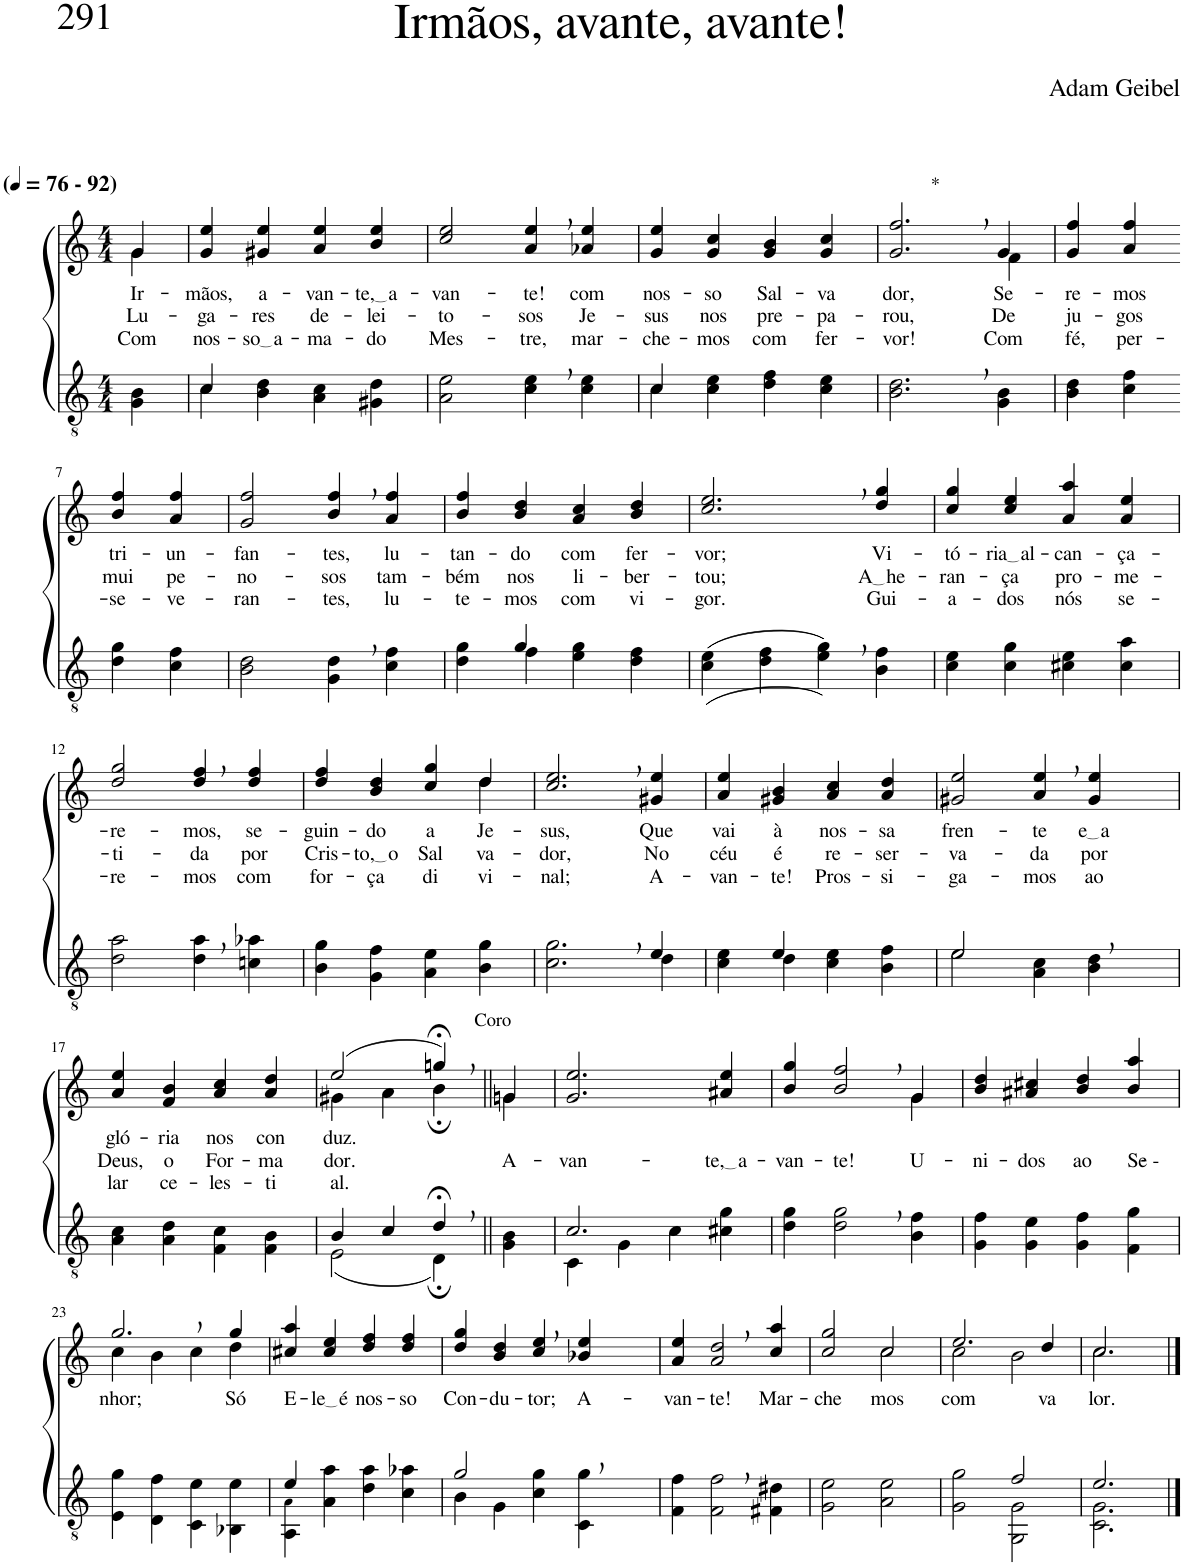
**kern	**kern	**text	**text	**text
*part2	*part1	*part1	*part1	*part1
*staff2	*staff1	*staff1	*staff1	*staff1
*I"Parte III e IV	*I"Parte I e II	*	*	*
*clefGv2	*clefG2	*	*	*
*Trd3c5	*Trd3c5	*	*	*
*k[]	*k[]	*	*	*
*M4/4	*M4/4	*	*	*
*MM76	*MM76	*	*	*
=1	=1	=1	=1	=1
*	*^	*	*	*
!	!LO:TX:a:B:t=(	!	!	!	!
!	!LO:TX:a:B:t=- 92)	!	!	!	!
!	!	!	!LO:LY:b	!LO:LY:b	!LO:LY:b
4G\ 4B\	4g/	4g\	Ir-	Lu-	Com
=2	=2	=2	=2	=2	=2
*^	*	*	*	*	*
!	!	!	!	!LO:LY:b	!LO:LY:b	!LO:LY:b
*	*	*v	*v	*	*	*
4c/	4c\	4g/ 4ee/	-mãos,	-ga-	nos-
!	!	!	!LO:LY:b	!LO:LY:b	!LO:LY:b
2.ryy	4B\ 4d\	4g#X/ 4ee/	a-	-res	so a
!	!	!	!LO:LY:b	!LO:LY:b	!LO:LY:b
.	4A\ 4c\	4a/ 4ee/	-van-	de-	-ma-
!	!	!	!LO:LY:b	!LO:LY:b	!LO:LY:b
.	4G#X\ 4d\	4b/ 4ee/	te, a	-lei-	-do
=3	=3	=3	=3	=3	=3
!	!	!	!LO:LY:b	!LO:LY:b	!LO:LY:b
*v	*v	*	*	*	*
2A\ 2e\	2cc/ 2ee/	-van-	-to-	Mes-
!	!	!LO:LY:b	!LO:LY:b	!LO:LY:b
4c\, 4e\,	4a/, 4ee/,	-te!	-sos	-tre,
!	!	!LO:LY:b	!LO:LY:b	!LO:LY:b
4c\ 4e\	4a-X/ 4ee/	com	Je-	mar-
=4	=4	=4	=4	=4
*^	*	*	*	*
!	!	!	!LO:LY:b	!LO:LY:b	!LO:LY:b
4c\	4c/	4g/ 4ee/	nos-	-sus	-che-
!	!	!	!LO:LY:b	!LO:LY:b	!LO:LY:b
4c\ 4e\	2.ryy	4g/ 4cc/	-so	nos	-mos
!	!	!	!LO:LY:b	!LO:LY:b	!LO:LY:b
4d\ 4f\	.	4g/ 4b/	Sal-	pre-	com
!	!	!	!LO:LY:b	!LO:LY:b	!LO:LY:b
4c\ 4e\	.	4g/ 4cc/	-va	-pa-	fer-
*v	*v	*	*	*	*
=5	=5	=5	=5	=5
!	!LO:TX:a:t=*	!	!	!
!	!	!LO:LY:b	!LO:LY:b	!LO:LY:b
*	*^	*	*	*
2.B\, 2.d\,	2.g/, 2.ff/,	2.ryy	dor,	-rou,	-vor!
!	!	!	!LO:LY:b	!LO:LY:b	!LO:LY:b
4G\ 4B\	4g/	4f\	Se-	De	Com
=6	=6	=6	=6	=6	=6
!	!	!	!LO:LY:b	!LO:LY:b	!LO:LY:b
*	*v	*v	*	*	*
4B\ 4d\	4g/ 4ff/	-re-	ju-	fé,
!	!	!LO:LY:b	!LO:LY:b	!LO:LY:b
4c\ 4f\	4a/ 4ff/	-mos	-gos	per-
!!LO:LB:g=z
=7-	=7-	=7-	=7-	=7-
!	!	!LO:LY:b	!LO:LY:b	!LO:LY:b
4d\ 4g\	4b/ 4ff/	tri-	mui	-se-
!	!	!LO:LY:b	!LO:LY:b	!LO:LY:b
4c\ 4f\	4a/ 4ff/	-un-	pe-	-ve-
=8	=8	=8	=8	=8
!	!	!LO:LY:b	!LO:LY:b	!LO:LY:b
2B\ 2d\	2g/ 2ff/	-fan-	-no-	-ran-
!	!	!LO:LY:b	!LO:LY:b	!LO:LY:b
4G\, 4d\,	4b/, 4ff/,	-tes,	-sos	-tes,
!	!	!LO:LY:b	!LO:LY:b	!LO:LY:b
4c\ 4f\	4a/ 4ff/	lu-	tam-	lu-
=9	=9	=9	=9	=9
*^	*	*	*	*
!	!	!	!LO:LY:b	!LO:LY:b	!LO:LY:b
4ryy	4d\ 4g\	4b/ 4ff/	-tan-	-bém	-te-
!	!	!	!LO:LY:b	!LO:LY:b	!LO:LY:b
4g/	4f\	4b/ 4dd/	-do	nos	-mos
!	!	!	!LO:LY:b	!LO:LY:b	!LO:LY:b
2ryy	4e\ 4g\	4a/ 4cc/	com	li-	com
!	!	!	!LO:LY:b	!LO:LY:b	!LO:LY:b
.	4d\ 4f\	4b/ 4dd/	fer-	-ber-	vi-
=10	=10	=10	=10	=10	=10
!	!	!	!LO:LY:b	!LO:LY:b	!LO:LY:b
*v	*v	*	*	*	*
((4c\ 4e\	2.cc/, 2.ee/,	-vor;	-tou;	-gor.
4d\ 4f\	.	.	.	.
4e\, 4g\,))	.	.	.	.
!	!	!LO:LY:b	!LO:LY:b	!LO:LY:b
4B\ 4f\	4dd/ 4gg/	Vi-	A he	Gui-
=11	=11	=11	=11	=11
!	!	!LO:LY:b	!LO:LY:b	!LO:LY:b
4c\ 4e\	4cc/ 4gg/	-tó-	-ran-	-a-
!	!	!LO:LY:b	!LO:LY:b	!LO:LY:b
4c\ 4g\	4cc/ 4ee/	ria al	-ça	-dos
!	!	!LO:LY:b	!LO:LY:b	!LO:LY:b
4c#X\ 4e\	4a/ 4aa/	-can-	pro-	nós
!	!	!LO:LY:b	!LO:LY:b	!LO:LY:b
4c#\ 4a\	4a/ 4ee/	-ça-	-me-	se-
!!LO:LB:g=z
=12	=12	=12	=12	=12
!	!	!LO:LY:b	!LO:LY:b	!LO:LY:b
2d\ 2a\	2dd/ 2gg/	-re-	-ti-	-re-
!	!	!LO:LY:b	!LO:LY:b	!LO:LY:b
4d\, 4a\,	4dd/, 4ff/,	-mos,	-da	-mos
!	!	!LO:LY:b	!LO:LY:b	!LO:LY:b
4cn\ 4a-X\	4dd/ 4ff/	se-	por	com
=13	=13	=13	=13	=13
!	!	!LO:LY:b	!LO:LY:b	!LO:LY:b
*	*^	*	*	*
4B\ 4g\	4dd/ 4ff/	2.ryy	-guin-	Cris-	for-
!	!	!	!LO:LY:b	!LO:LY:b	!LO:LY:b
4G\ 4f\	4b/ 4dd/	.	-do	to, o	-ça
!	!	!	!LO:LY:b	!LO:LY:b	!LO:LY:b
4A\ 4e\	4cc/ 4gg/	.	a	Sal-	di-
!	!	!	!LO:LY:b	!LO:LY:b	!LO:LY:b
4B\ 4g\	4dd/	4dd\	Je-	-va-	-vi-
=14	=14	=14	=14	=14	=14
*^	*	*	*	*	*
!	!	!	!	!LO:LY:b	!LO:LY:b	!LO:LY:b
*	*	*v	*v	*	*	*
2.ryy	2.c\ 2.g\	2.cc/, 2.ee/,	-sus,	-dor,	-nal;
!	!	!	!LO:LY:b	!LO:LY:b	!LO:LY:b
4e/	4d\	4g#X/ 4ee/	Que	No	A-
=15	=15	=15	=15	=15	=15
!	!	!	!LO:LY:b	!LO:LY:b	!LO:LY:b
4ryy	4c\ 4e\	4a/ 4ee/	vai	céu	-van-
!	!	!	!LO:LY:b	!LO:LY:b	!LO:LY:b
4e/	4d\	4g#X/ 4b/	à	é	-te!
!	!	!	!LO:LY:b	!LO:LY:b	!LO:LY:b
2ryy	4c\ 4e\	4a/ 4cc/	nos-	re-	Pros-
!	!	!	!LO:LY:b	!LO:LY:b	!LO:LY:b
.	4B\ 4f\	4a/ 4dd/	-sa	-ser-	-si-
=16	=16	=16	=16	=16	=16
!	!	!	!LO:LY:b	!LO:LY:b	!LO:LY:b
2e/	2e\	2g#X/ 2ee/	fren-	-va-	-ga-
!	!	!	!LO:LY:b	!LO:LY:b	!LO:LY:b
2ryy	4A\ 4c\	4a/, 4ee/,	-te	-da	-mos
!	!	!	!LO:LY:b	!LO:LY:b	!LO:LY:b
.	4B\ 4d\	4g#/ 4ee/	e a	por	ao
!!LO:LB:g=z
=17	=17	=17	=17	=17	=17
!	!	!	!LO:LY:b	!LO:LY:b	!LO:LY:b
*v	*v	*	*	*	*
4A\ 4c\	4a/ 4ee/	gló-	Deus,	lar
!	!	!LO:LY:b	!LO:LY:b	!LO:LY:b
4A\ 4d\	4f/ 4b/	-ria	o	ce-
!	!	!LO:LY:b	!LO:LY:b	!LO:LY:b
4F\ 4c\	4a/ 4cc/	nos	For-	-les-
!	!	!LO:LY:b	!LO:LY:b	!LO:LY:b
4F\ 4B\	4a/ 4dd/	con-	-ma-	-ti-
=18	=18	=18	=18	=18
*^	*^	*	*	*
!	!	!	!	!LO:LY:b	!LO:LY:b	!LO:LY:b
4B/	(2E\	(2ee/	4g#X\	-duz.	-dor.	al.
4c/	.	.	4a\	.	.	.
4d;<,/	4D;\)	4ggn;<,/)	4b;\	.	.	.
=19||	=19||	=19||	=19||	=19||	=19||	=19||
!	!	!LO:TX:a:t=Coro	!	!	!	!
!	!	!	!	!	!LO:LY:b	!
*v	*v	*	*	*	*	*
4G\ 4B\	4g/	4gn\	.	A-	.
=20	=20	=20	=20	=20	=20
*^	*	*	*	*	*
!	!	!	!	!	!LO:LY:b	!
*	*	*v	*v	*	*	*
2.c/	4C\	2.g/ 2.ee/	.	van-	.
.	4G\	.	.	.	.
.	4c\	.	.	.	.
!	!	!	!	!LO:LY:b	!
4ryy	4c#X\ 4g\	4a#X/ 4ee/	.	te, a	.
=21	=21	=21	=21	=21	=21
!	!	!	!	!LO:LY:b	!
*v	*v	*^	*	*	*
4d\ 4g\	4b/ 4gg/	2.ryy	.	-van-	.
!	!	!	!	!LO:LY:b	!
2d\, 2g\,	2b/, 2ff/,	.	.	-te!	.
!	!	!	!	!LO:LY:b	!
4B\ 4f\	4g/	4g\	.	-U-	.
=22	=22	=22	=22	=22	=22
!	!	!	!	!LO:LY:b	!
*	*v	*v	*	*	*
4G\ 4f\	4b/ 4dd/	.	-ni-	.
!	!	!	!LO:LY:b	!
4G\ 4e\	4a#X/ 4cc#X/	.	-dos	.
!	!	!	!LO:LY:b	!
4G\ 4f\	4b/ 4dd/	.	ao	.
!	!	!	!LO:LY:b	!
4F\ 4g\	4b/ 4aa/	.	Se --	.
!!LO:LB:g=z
=23	=23	=23	=23	=23
*	*^	*	*	*
!	!	!	!LO:LY:b	!	!
4E\ 4g\	2.gg,/	4cc\	nhor;	.	.
4D\ 4f\	.	4b\	.	.	.
4C\ 4e\	.	4cc\	.	.	.
!	!	!	!LO:LY:b	!	!
4BB-X\ 4e\	4gg/	4dd\	Só	.	.
=24	=24	=24	=24	=24	=24
*^	*	*	*	*	*
!	!	!	!	!LO:LY:b	!	!
*	*	*v	*v	*	*	*
4e/	4AA\ 4A!\	4cc#X/ 4aa/	E-	.	.
!	!	!	!LO:LY:b	!	!
2.ryy	4A\ 4a\	4cc#/ 4ee/	le é	.	.
!	!	!	!LO:LY:b	!	!
.	4d\ 4a\	4dd/ 4ff/	nos-	.	.
!	!	!	!LO:LY:b	!	!
.	4c\ 4a-X\	4dd/ 4ff/	-so	.	.
=25	=25	=25	=25	=25	=25
!	!	!	!LO:LY:b	!	!
2g/	4B\	4dd/ 4gg/	Con-	.	.
!	!	!	!LO:LY:b	!	!
.	4G\	4b/ 4dd/	-du-	.	.
!	!	!	!LO:LY:b	!	!
2ryy	4c\ 4g\	4cc/, 4ee/,	-tor;	.	.
!	!	!	!LO:LY:b	!	!
.	4C\ 4g\	4b-X/ 4ee/	A-	.	.
=26	=26	=26	=26	=26	=26
!	!	!	!LO:LY:b	!	!
*v	*v	*	*	*	*
4F\ 4f\	4a/ 4ee/	-van-	.	.
!	!	!LO:LY:b	!	!
2F\, 2f\,	2a/, 2dd/,	-te!	.	.
!	!	!LO:LY:b	!	!
4F#X\ 4d#X\	4cc/ 4aa/	Mar-	.	.
=27	=27	=27	=27	=27
!	!	!LO:LY:b	!	!
*	*^	*	*	*
2G\ 2e\	2cc/ 2gg/	2ryy	-che-	.	.
!	!	!	!LO:LY:b	!	!
2A\ 2e\	2cc/	2cc\	-mos	.	.
=28	=28	=28	=28	=28	=28
*^	*	*	*	*	*
!	!	!	!	!LO:LY:b	!	!
2ryy	2G\ 2g\	2.ee/	2cc\	com	.	.
2f/	2GG\ 2G\	.	2b\	.	.	.
!	!	!	!	!LO:LY:b	!	!
.	.	4dd/	.	va-	.	.
=29	=29	=29	=29	=29	=29	=29
!	!	!	!	!LO:LY:b	!	!
2.e/	2.C\ 2.G\	2.cc/	2.cc\	-lor.	.	.
*v	*v	*	*	*	*	*
*	*v	*v	*	*	*
==	==	==	==	==
*-	*-	*-	*-	*-
